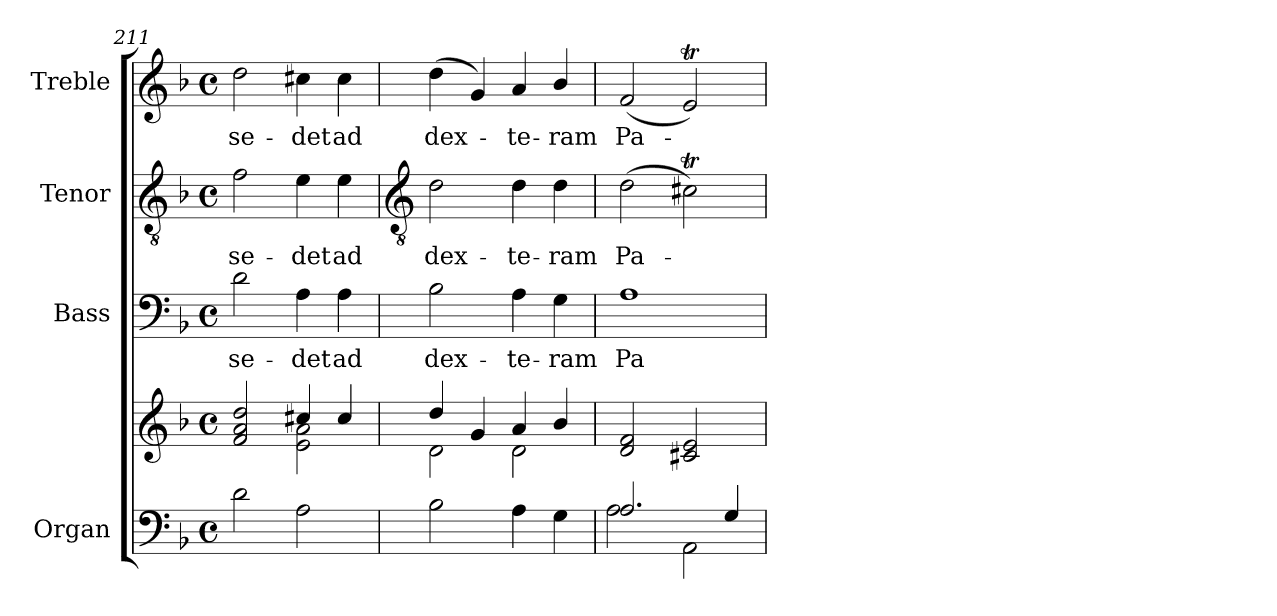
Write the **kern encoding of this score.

**kern	**kern	**kern	**text	**kern	**text	**kern	**text
*part4	*part4	*part3	*part3	*part2	*part2	*part1	*part1
*staff5	*staff4	*staff3	*staff3	*staff2	*staff2	*staff1	*staff1
*I"Organ	*	*I"Bass	*	*I"Tenor	*	*I"Treble	*
*I'Organ	*	*I'Bass	*	*I'Tenor	*	*I'Treble	*
*clefF4	*clefG2	*clefF4	*	*clefGv2	*	*clefG2	*
*k[b-]	*k[b-]	*k[b-]	*	*k[b-]	*	*k[b-]	*
*F:	*F:	*F:	*	*F:	*	*F:	*
*M4/4	*M4/4	*M4/4	*	*M4/4	*	*M4/4	*
*met(c)	*met(c)	*met(c)	*	*met(c)	*	*met(c)	*
=211	=211	=211	=211	=211	=211	=211	=211
*	*^	*	*	*	*	*	*
!	!	!	!	!LO:LY:b	!	!LO:LY:b	!	!LO:LY:b
2d	2f 2a 2dd	2ryy	2d	se-	2f	se-	2dd	se-
!	!	!	!	!LO:LY:b	!	!LO:LY:b	!	!LO:LY:b
2A	4cc#X/	2e\ 2a\	4A	-det	4e	-det	4cc#X	-det
!	!	!	!	!LO:LY:b	!	!LO:LY:b	!	!LO:LY:b
.	4cc#/	.	4A	ad	4e	ad	4cc#	ad
!!LO:LB:g=z
=212	=212	=212	=212	=212	=212	=212	=212	=212
*	*	*	*	*	*clefGv2	*	*	*
!	!	!	!	!LO:LY:b	!	!LO:LY:b	!	!LO:LY:b
2B-	4dd/	2d\	2B-	dex-	2d	dex-	(<4dd	dex-
.	4g	.	.	.	.	.	4g)	.
!	!	!	!	!LO:LY:b	!	!LO:LY:b	!	!LO:LY:b
4A	4a	2d\	4A	-te-	4d	-te-	4a	te-
!	!	!	!	!LO:LY:b	!	!LO:LY:b	!	!LO:LY:b
4G	4b-/	.	4G	-ram	4d	-ram	4b-/	-ram
*	*v	*v	*	*	*	*	*	*
=213	=213	=213	=213	=213	=213	=213	=213
*^	*	*	*	*	*	*	*
!	!	!	!	!LO:LY:b	!	!LO:LY:b	!	!LO:LY:b
2.A/	2A	2d 2f	1A	Pa-	(>2d	Pa-	(<2f	Pa-
.	2AA\	2c#X 2e	.	.	2c#Xt)	.	2et)	.
4G/	.	.	.	.	.	.	.	.
*v	*v	*	*	*	*	*	*	*
=	=	=	=	=	=	=	=
*-	*-	*-	*-	*-	*-	*-	*-
